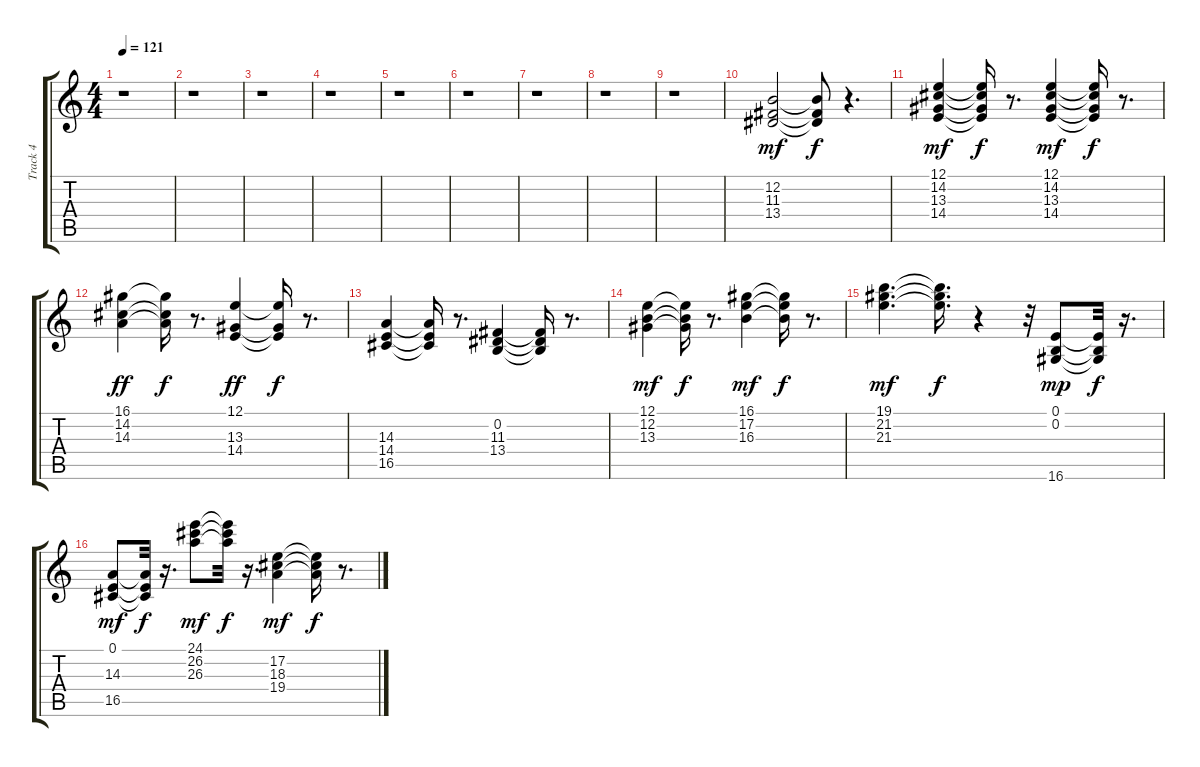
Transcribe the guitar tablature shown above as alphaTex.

\track ("Track 4" "Track 4") {instrument acousticgrandpiano}
\staff {score tabs}
\tuning (E4 B3 G3 D3 A2 E2) {hide}
\ts (4 4)
\tempo 121
\clef g2
\ks c
r.1{dy mf} |
r.1 |
r.1 |
r.1 |
r.1 |
r.1 |
r.1 |
r.1 |
r.1 |
(12.2 11.3 13.4).2 (12.2{t} 11.3{t} 13.4{t}).8{dy f} r.4{d} |
(12.1 14.2 13.3 14.4).4{dy mf} (12.1{t} 14.2{t} 13.3{t} 14.4{t}).16{dy f} r.8{d} (12.1 14.2 13.3 14.4).4{dy mf} (12.1{t} 14.2{t} 13.3{t} 14.4{t}).16{dy f} r.8{d} |
(16.1 14.2 14.3).4{dy ff} (16.1{t} 14.2{t} 14.3{t}).16{dy f} r.8{d} (12.1 13.3 14.4).4{dy ff} (12.1{t} 13.3{t} 14.4{t}).16{dy f} r.8{d} |
(14.3 14.4 16.5).4 (14.3{t} 14.4{t} 16.5{t}).16 r.8{d} (0.2 11.3 13.4).4 (0.2{t} 11.3{t} 13.4{t}).16 r.8{d} |
(12.1 12.2 13.3).4{dy mf} (12.1{t} 12.2{t} 13.3{t}).16{dy f} r.8{d} (16.1 17.2 16.3).4{dy mf} (16.1{t} 17.2{t} 16.3{t}).16{dy f} r.8{d} |
(19.1 21.2 21.3).4{d dy mf} (19.1{t} 21.2{t} 21.3{t}).16{d dy f} r.4 r.32 (0.1 0.2 16.6).8{dy mp} (0.1{t} 0.2{t} 16.6{t}).32{dy f} r.16{d} |
(0.1 14.3 16.5).8{dy mf} (0.1{t} 14.3{t} 16.5{t}).32{dy f} r.16{d} (24.1 26.2 26.3).8{dy mf} (24.1{t} 26.2{t} 26.3{t}).32{dy f} r.16{d} (17.2 18.3 19.4).4{dy mf} (17.2{t} 18.3{t} 19.4{t}).16{dy f} r.8{d}
